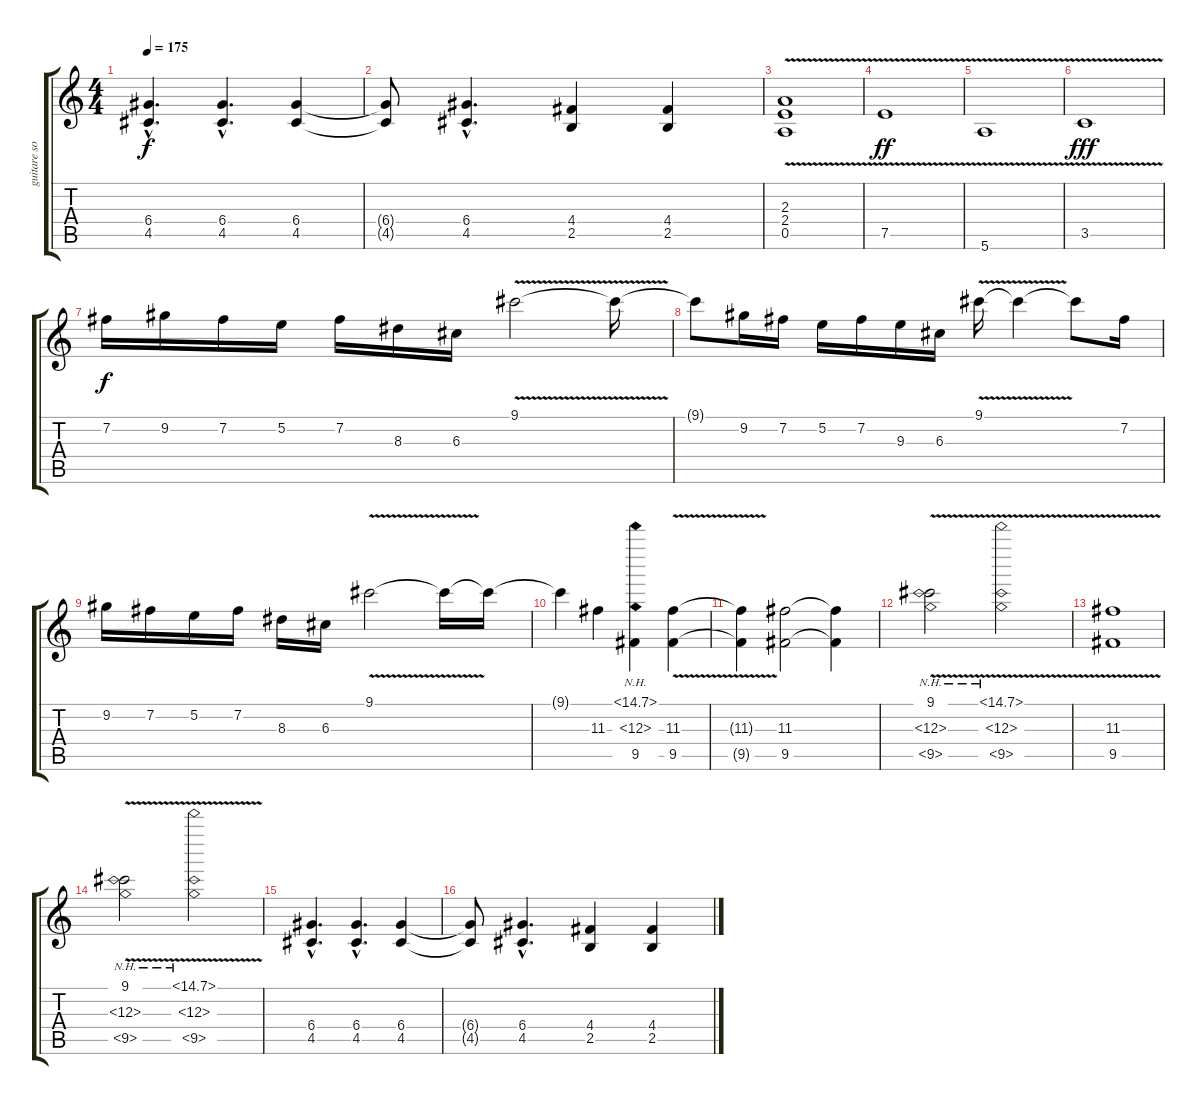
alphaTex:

\track ("guitare solo saturée" "guitare so") {instrument overdrivenguitar}
\staff {score tabs}
\tuning (E4 B3 G3 D3 A2 E2) {hide}
\ts (4 4)
\tempo 175
\clef g2
\ks c
(6.4{hac} 4.5{hac}).4{d dy f} (6.4{hac} 4.5{hac}).4{d} (6.4 4.5).4 |
(6.4{t} 4.5{t}).8 (6.4{hac} 4.5{hac}).4{d} (4.4 2.5).4 (4.4 2.5).4 |
(2.3{v} 2.4 0.5).1 |
7.5{v}.1{dy ff} |
5.6{v}.1 |
3.5{v}.1{dy fff} |
7.2.16{dy f} 9.2.16 7.2.16 5.2.16 7.2.16 8.3.16 6.3.16 9.1{v}.2 9.1{t}.16 |
9.1{t}.8 9.2.16 7.2.16 5.2.16 7.2.16 9.3.16 6.3.16 9.1{v}.16 9.1{t}.4 9.1{t}.8 7.2.16 |
9.2.16 7.2.16 5.2.16 7.2.16 8.3.16 6.3.16 9.1{v}.2 9.1{t}.16 9.1{t}.16 |
9.1{t}.4 11.3.4 (14.1{nh} 11.3{nh} 9.5).4 (11.3{v} 9.5).4 |
(11.3{t} 9.5{t}).4 (11.3 9.5).2 (11.3{t} 9.5{t}).4 |
(9.1{v} 11.3{nh} 9.5{nh}).2 (14.1{nh v} 11.3{nh} 9.5{nh}).2 |
(11.3 9.5{v}).1 |
(9.1{v} 11.3{nh} 9.5{nh}).2 (14.1{nh v} 11.3{nh} 9.5{nh}).2 |
(6.4{hac} 4.5{hac}).4{d} (6.4{hac} 4.5{hac}).4{d} (6.4 4.5).4 |
(6.4{t} 4.5{t}).8 (6.4{hac} 4.5{hac}).4{d} (4.4 2.5).4 (4.4 2.5).4
